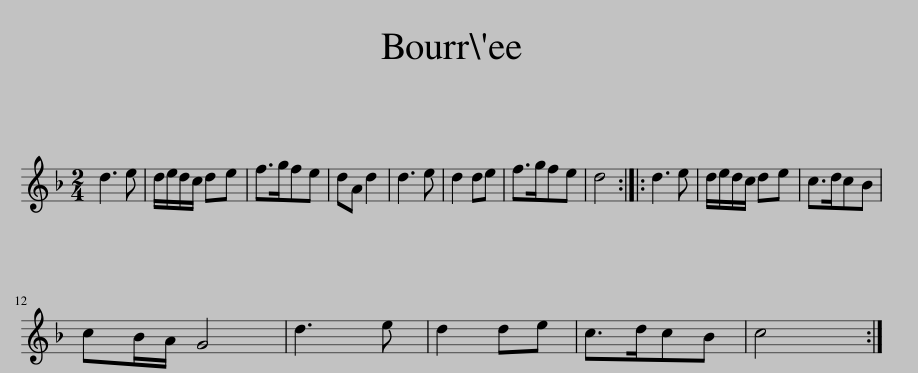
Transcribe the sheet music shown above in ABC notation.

X:1
L:1/8
M:2/4
I:linebreak $
K:Dmin
V:1 treble
V:1
 d3 e | d/e/d/c/ de | f>gfe | dA d2 | d3 e | %5
 d2 de | f>gfe | d4 :: d3 e | d/e/d/c/ de | %10
 c>dcB |$ cB/A/ G4 | d3 e | d2 de | c>dcB | %15
 c4 :| %16
